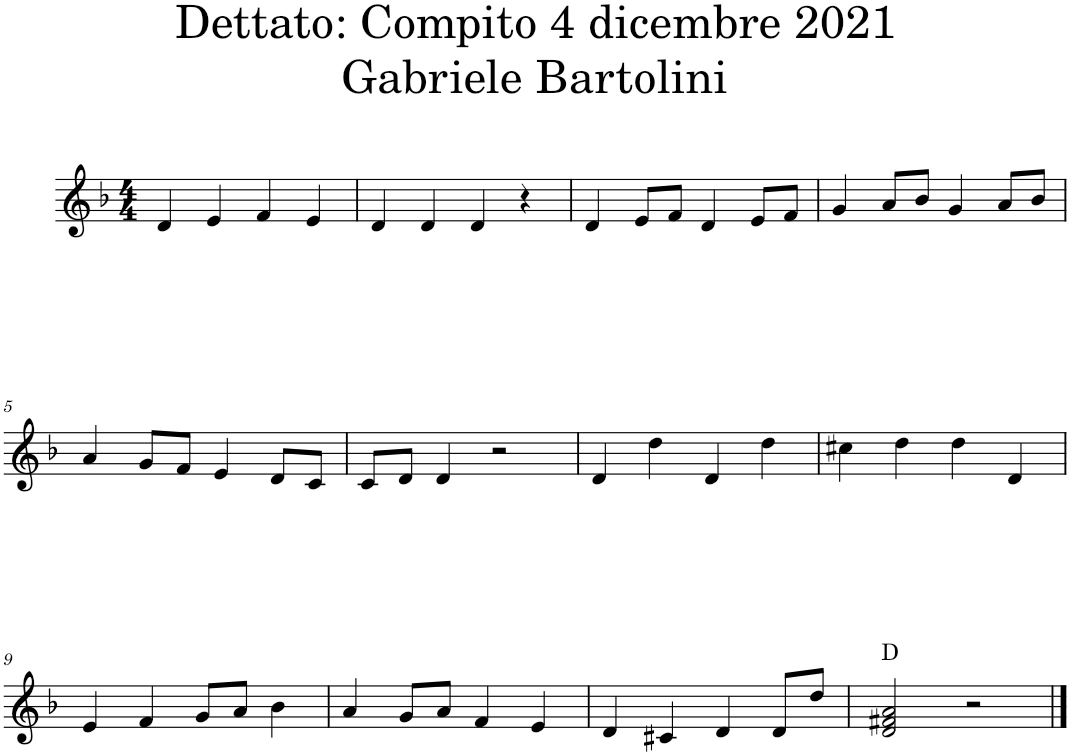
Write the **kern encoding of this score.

**kern	**harte
*part1	*part1
*staff1	*
*I"Piano	*
*I'Pno.	*
*clefG2	*
*k[b-]	*
*M4/4	*
=1	=1
4d/	.
4e/	.
4f/	.
4e/	.
=2	=2
4d/	.
4d/	.
4d/	.
4r	.
=3	=3
4d/	.
8e/L	.
8f/J	.
4d/	.
8e/L	.
8f/J	.
=4	=4
4g/	.
8a/L	.
8b-/J	.
4g/	.
8a/L	.
8b-/J	.
!!LO:LB:g=z
=5	=5
4a/	.
8g/L	.
8f/J	.
4e/	.
8d/L	.
8c/J	.
=6	=6
8c/L	.
8d/J	.
4d/	.
2r	.
=7	=7
4d/	.
4dd\	.
4d/	.
4dd\	.
=8	=8
4cc#X\	.
4dd\	.
4dd\	.
4d/	.
!!LO:LB:g=z
=9	=9
4e/	.
4f/	.
8g/L	.
8a/J	.
4b-\	.
=10	=10
4a/	.
8g/L	.
8a/J	.
4f/	.
4e/	.
=11	=11
4d/	.
4c#X/	.
4d/	.
8d/L	.
8dd/J	.
=12	=12
2d/ 2f#X/ 2a/	D:maj
2r	.
==	==
*-	*-
